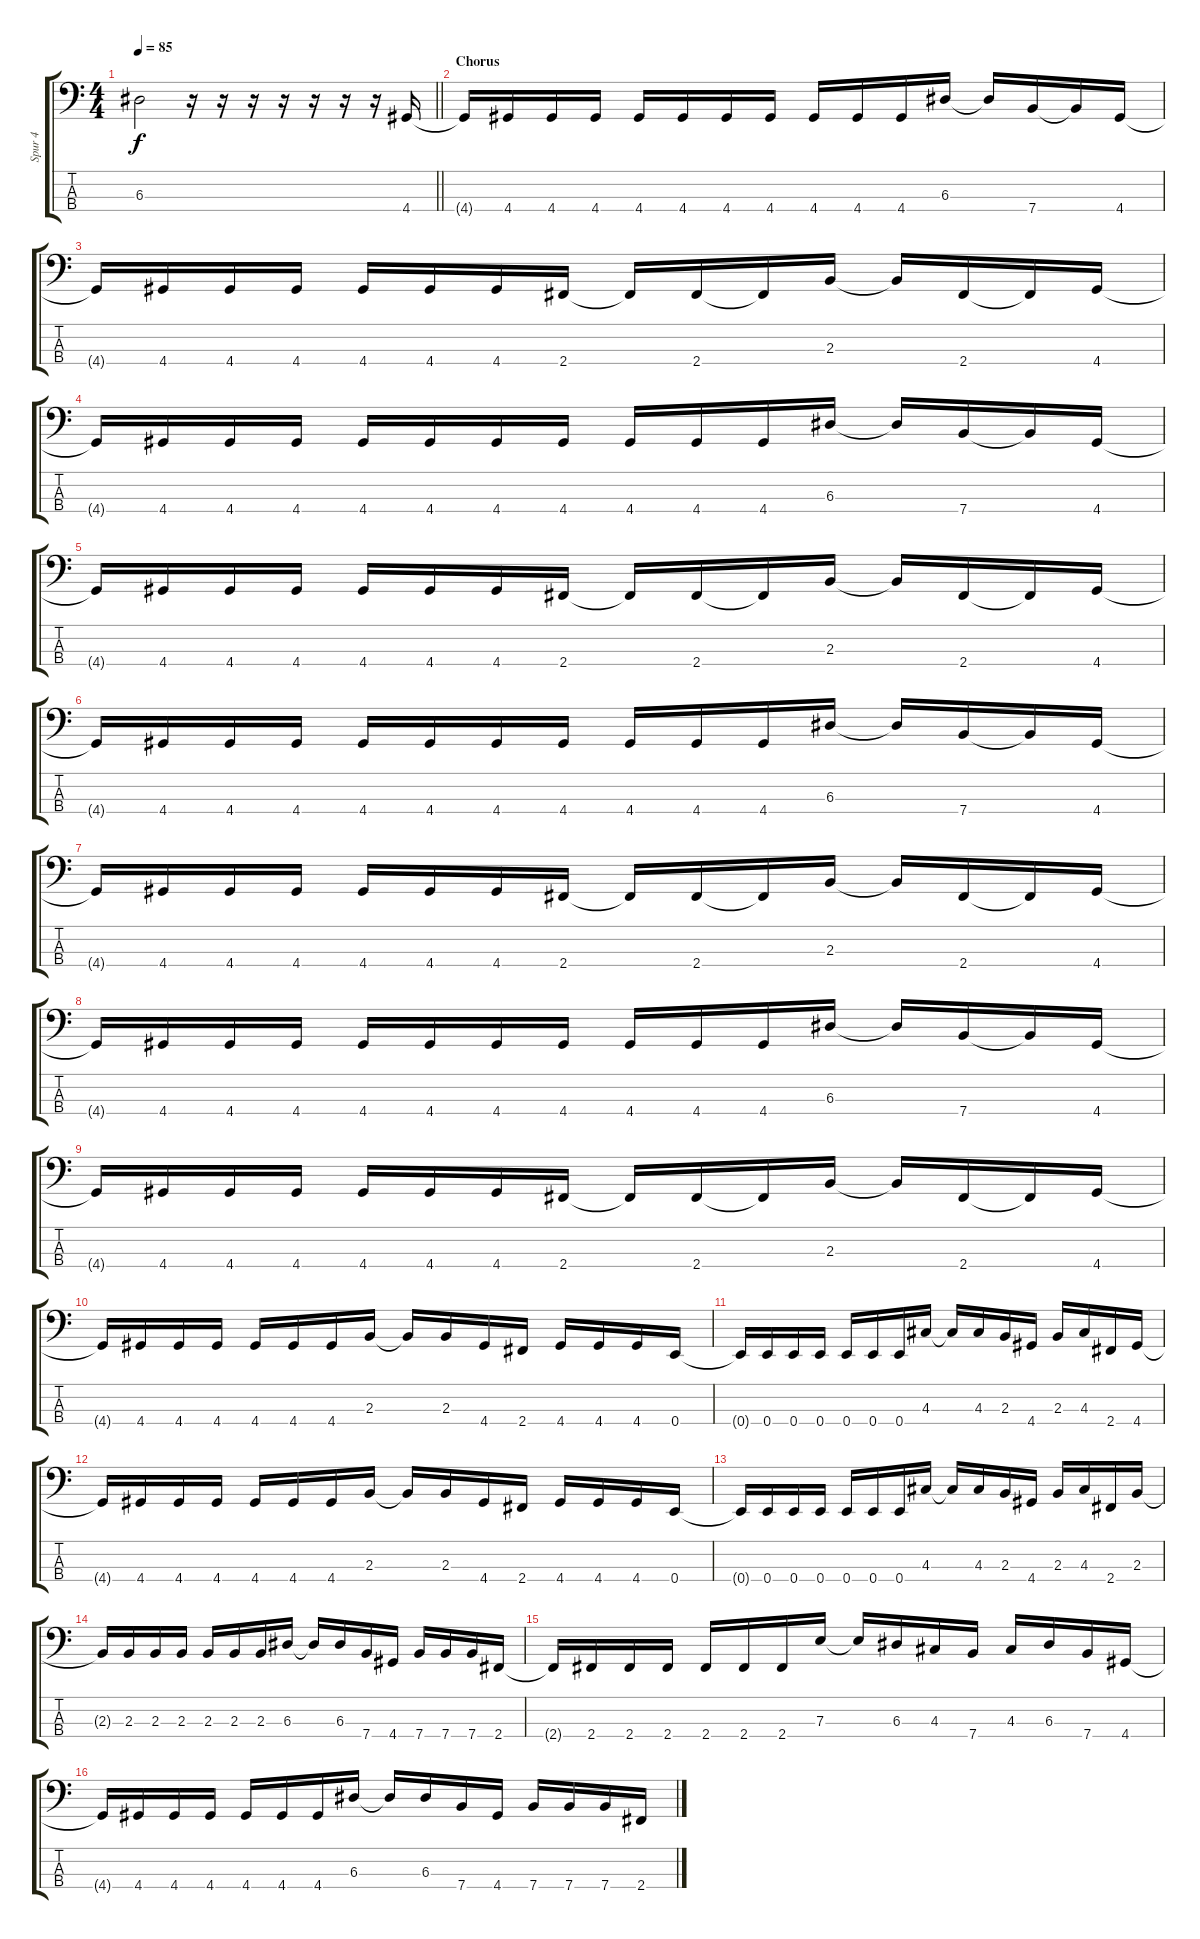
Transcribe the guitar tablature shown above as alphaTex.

\track ("Spur 4" "Spur 4") {instrument electricbassfinger}
\staff {score tabs}
\tuning (G2 D2 A1 E1) {hide}
\ts (4 4)
\tempo 85
\clef f4
\barLineRight lightlight
\ks c
6.3{t}.2{dy f} r.16 r.16 r.16 r.16 r.16 r.16 r.16 4.4.16 |
\section ("" "Chorus")
4.4{t}.16 4.4.16 4.4.16 4.4.16 4.4.16 4.4.16 4.4.16 4.4.16 4.4.16 4.4.16 4.4.16 6.3.16 6.3{t}.16 7.4.16 7.4{t}.16 4.4.16 |
4.4{t}.16 4.4.16 4.4.16 4.4.16 4.4.16 4.4.16 4.4.16 2.4.16 2.4{t}.16 2.4.16 2.4{t}.16 2.3.16 2.3{t}.16 2.4.16 2.4{t}.16 4.4.16 |
4.4{t}.16 4.4.16 4.4.16 4.4.16 4.4.16 4.4.16 4.4.16 4.4.16 4.4.16 4.4.16 4.4.16 6.3.16 6.3{t}.16 7.4.16 7.4{t}.16 4.4.16 |
4.4{t}.16 4.4.16 4.4.16 4.4.16 4.4.16 4.4.16 4.4.16 2.4.16 2.4{t}.16 2.4.16 2.4{t}.16 2.3.16 2.3{t}.16 2.4.16 2.4{t}.16 4.4.16 |
4.4{t}.16 4.4.16 4.4.16 4.4.16 4.4.16 4.4.16 4.4.16 4.4.16 4.4.16 4.4.16 4.4.16 6.3.16 6.3{t}.16 7.4.16 7.4{t}.16 4.4.16 |
4.4{t}.16 4.4.16 4.4.16 4.4.16 4.4.16 4.4.16 4.4.16 2.4.16 2.4{t}.16 2.4.16 2.4{t}.16 2.3.16 2.3{t}.16 2.4.16 2.4{t}.16 4.4.16 |
4.4{t}.16 4.4.16 4.4.16 4.4.16 4.4.16 4.4.16 4.4.16 4.4.16 4.4.16 4.4.16 4.4.16 6.3.16 6.3{t}.16 7.4.16 7.4{t}.16 4.4.16 |
4.4{t}.16 4.4.16 4.4.16 4.4.16 4.4.16 4.4.16 4.4.16 2.4.16 2.4{t}.16 2.4.16 2.4{t}.16 2.3.16 2.3{t}.16 2.4.16 2.4{t}.16 4.4.16 |
4.4{t}.16 4.4.16 4.4.16 4.4.16 4.4.16 4.4.16 4.4.16 2.3.16 2.3{t}.16 2.3.16 4.4.16 2.4.16 4.4.16 4.4.16 4.4.16 0.4.16 |
0.4{t}.16 0.4.16 0.4.16 0.4.16 0.4.16 0.4.16 0.4.16 4.3.16 4.3{t}.16 4.3.16 2.3.16 4.4.16 2.3.16 4.3.16 2.4.16 4.4.16 |
4.4{t}.16 4.4.16 4.4.16 4.4.16 4.4.16 4.4.16 4.4.16 2.3.16 2.3{t}.16 2.3.16 4.4.16 2.4.16 4.4.16 4.4.16 4.4.16 0.4.16 |
0.4{t}.16 0.4.16 0.4.16 0.4.16 0.4.16 0.4.16 0.4.16 4.3.16 4.3{t}.16 4.3.16 2.3.16 4.4.16 2.3.16 4.3.16 2.4.16 2.3.16 |
2.3{t}.16 2.3.16 2.3.16 2.3.16 2.3.16 2.3.16 2.3.16 6.3.16 6.3{t}.16 6.3.16 7.4.16 4.4.16 7.4.16 7.4.16 7.4.16 2.4.16 |
2.4{t}.16 2.4.16 2.4.16 2.4.16 2.4.16 2.4.16 2.4.16 7.3.16 7.3{t}.16 6.3.16 4.3.16 7.4.16 4.3.16 6.3.16 7.4.16 4.4.16 |
4.4{t}.16 4.4.16 4.4.16 4.4.16 4.4.16 4.4.16 4.4.16 6.3.16 6.3{t}.16 6.3.16 7.4.16 4.4.16 7.4.16 7.4.16 7.4.16 2.4.16
